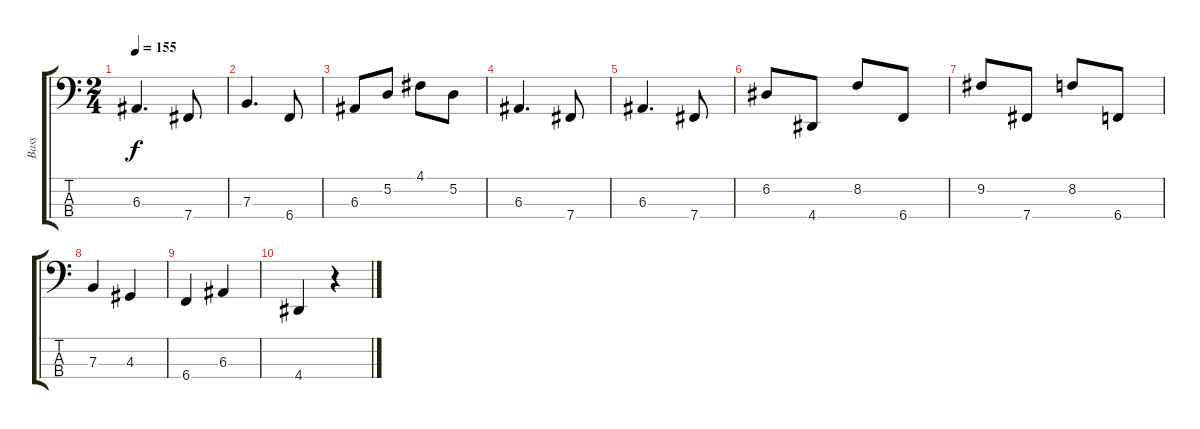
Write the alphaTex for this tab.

\track ("Bass" "Bass") {instrument electricbasspick}
\staff {score tabs}
\tuning (D2 A1 E1 B0) {hide}
\ts (2 4)
\tempo 155
\clef f4
\ks c
6.3.4{d dy f} 7.4.8 |
7.3.4{d} 6.4.8 |
6.3.8 5.2.8 4.1.8 5.2.8 |
6.3.4{d} 7.4.8 |
6.3.4{d} 7.4.8 |
6.2.8 4.4.8 8.2.8 6.4.8 |
9.2.8 7.4.8 8.2.8 6.4.8 |
7.3.4 4.3.4 |
6.4.4 6.3.4 |
4.4.4 r.4
